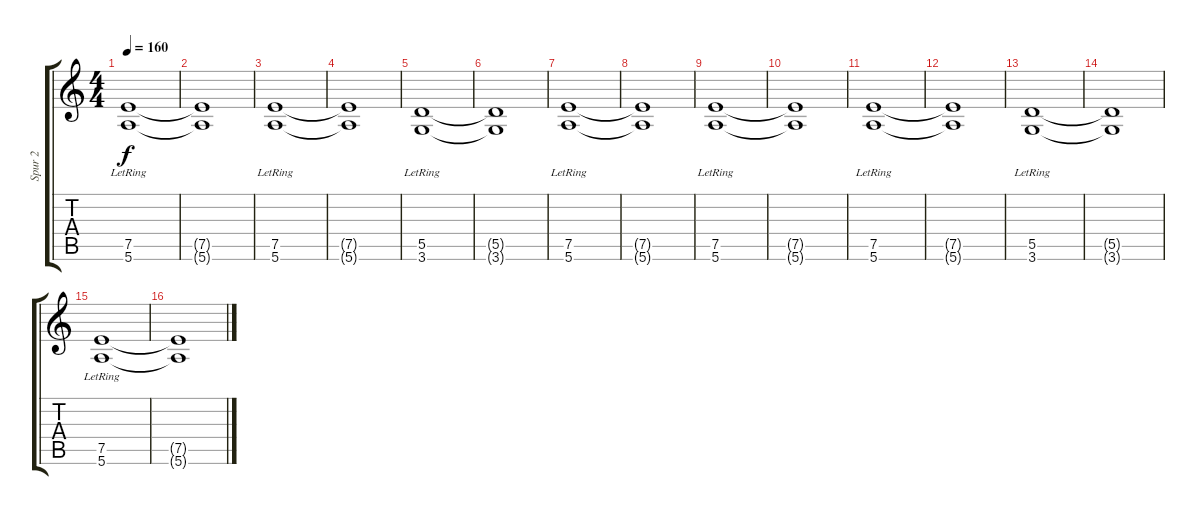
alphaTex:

\track ("Spur 2" "Spur 2") {instrument overdrivenguitar}
\staff {score tabs}
\tuning (E4 B3 G3 D3 A2 E2) {hide}
\ts (4 4)
\tempo 160
\clef g2
\ks c
(7.5{lr} 5.6{lr}).1{dy f} |
(7.5{t} 5.6{t}).1 |
(7.5{lr} 5.6{lr}).1 |
(7.5{t} 5.6{t}).1 |
(5.5{lr} 3.6{lr}).1 |
(5.5{t} 3.6{t}).1 |
(7.5{lr} 5.6{lr}).1 |
(7.5{t} 5.6{t}).1 |
(7.5{lr} 5.6{lr}).1 |
(7.5{t} 5.6{t}).1 |
(7.5{lr} 5.6{lr}).1 |
(7.5{t} 5.6{t}).1 |
(5.5{lr} 3.6{lr}).1 |
(5.5{t} 3.6{t}).1 |
(7.5{lr} 5.6{lr}).1 |
(7.5{t} 5.6{t}).1
